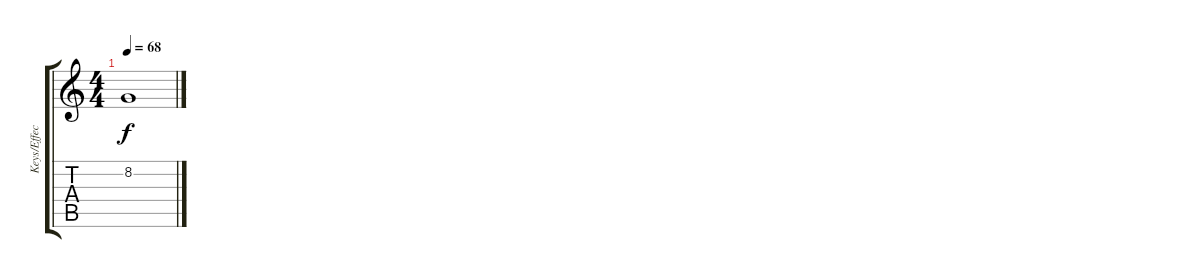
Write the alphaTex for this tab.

\track ("Keys/Effects 2" "Keys/Effec") {instrument lead8bassandlead}
\staff {score tabs}
\tuning (E4 B3 G3 D3 A2 E2) {hide}
\ts (4 4)
\tempo 68
\clef g2
\ks c
8.2{t}.1{dy f}
